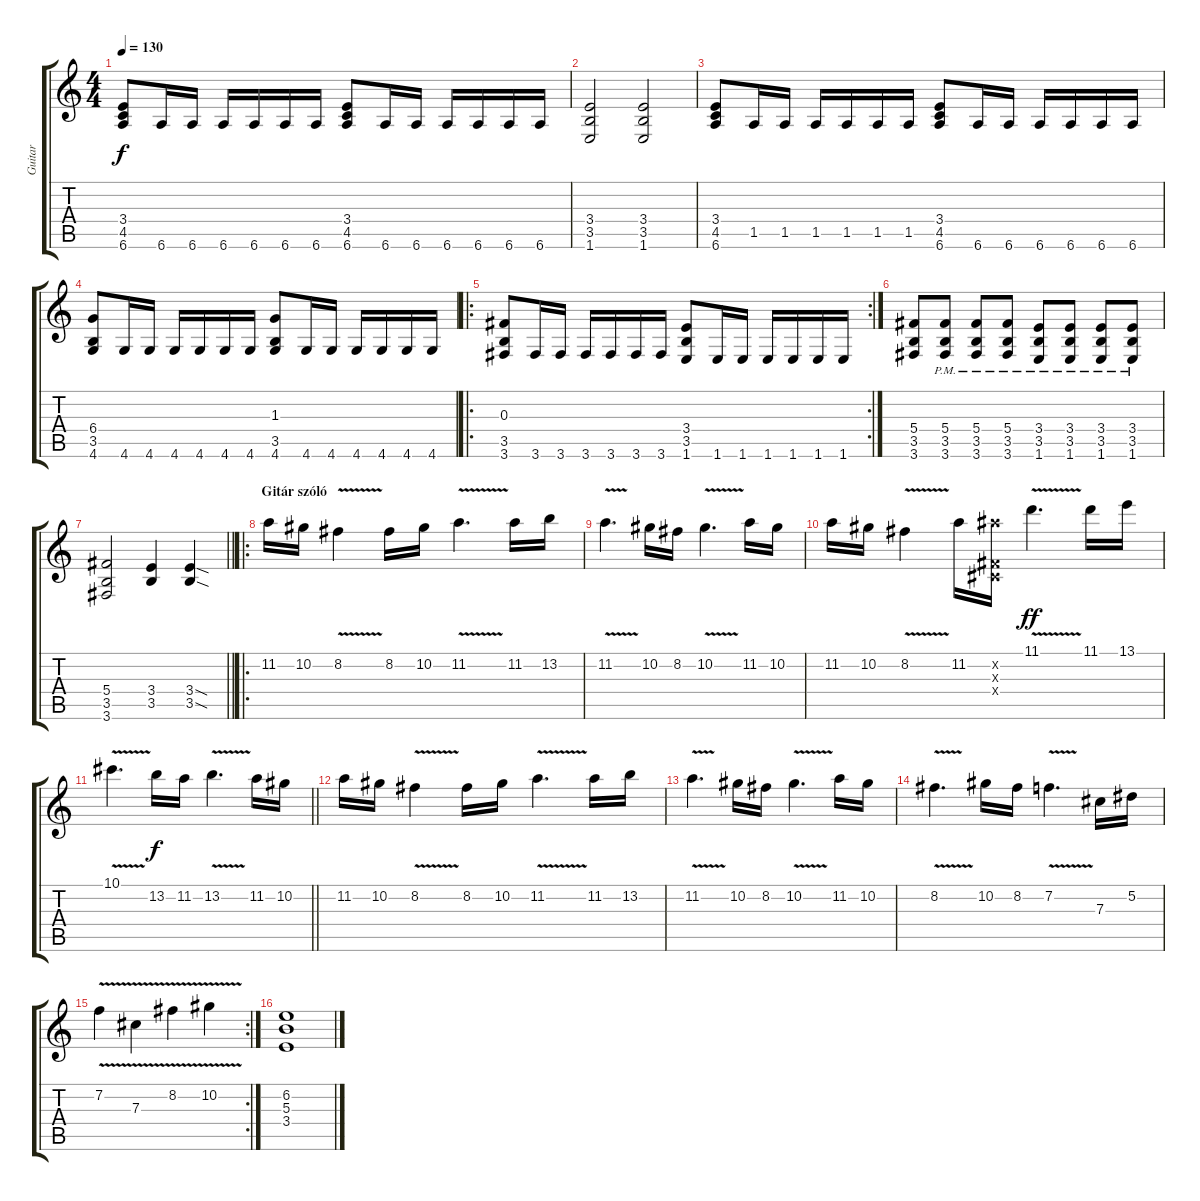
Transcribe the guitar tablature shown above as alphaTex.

\track ("Guitar" "Guitar") {instrument distortionguitar}
\staff {score tabs}
\tuning (Eb4 Bb3 Gb3 Db3 Ab2 Eb2) {hide}
\ts (4 4)
\tempo 130
\clef g2
\ks c
(3.4 4.5 6.6).8{dy f} 6.6.16 6.6.16 6.6.16 6.6.16 6.6.16 6.6.16 (3.4 4.5 6.6).8 6.6.16 6.6.16 6.6.16 6.6.16 6.6.16 6.6.16 |
(3.4 3.5 1.6).2 (3.4 3.5 1.6).2 |
(3.4 4.5 6.6).8 1.5.16 1.5.16 1.5.16 1.5.16 1.5.16 1.5.16 (3.4 4.5 6.6).8 6.6.16 6.6.16 6.6.16 6.6.16 6.6.16 6.6.16 |
(6.4 3.5 4.6).8 4.6.16 4.6.16 4.6.16 4.6.16 4.6.16 4.6.16 (1.3 3.5 4.6).8 4.6.16 4.6.16 4.6.16 4.6.16 4.6.16 4.6.16 |
\ro
\rc 2
(0.3 3.5 3.6).8 3.6.16 3.6.16 3.6.16 3.6.16 3.6.16 3.6.16 (3.4 3.5 1.6).8 1.6.16 1.6.16 1.6.16 1.6.16 1.6.16 1.6.16 |
(5.4 3.5 3.6).8 (5.4 3.5{pm} 3.6{pm}).8 (5.4 3.5{pm} 3.6{pm}).8 (5.4 3.5 3.6{pm}).8 (3.4{pm} 3.5{pm} 1.6{pm}).8 (3.4{pm} 3.5{pm} 1.6{pm}).8 (3.4{pm} 3.5{pm} 1.6{pm}).8 (3.4{pm} 3.5{pm} 1.6{pm}).8 |
\barLineRight lightlight
(5.4 3.5 3.6).2 (3.4 3.5).4 (3.4{sod} 3.5{sod}).4 |
\ro
\section ("" "Gitár szóló")
11.2.16 10.2.16 8.2{v}.4 8.2.16 10.2.16 11.2{v}.4{d} 11.2.16 13.2.16 |
11.2{v}.4{d} 10.2.16 8.2.16 10.2{v}.4{d} 11.2.16 10.2.16 |
11.2.16 10.2.16 8.2{v}.4 11.2.16 (12.2{x} 0.3{x} 0.4{x}).16 11.1{v}.4{d dy ff} 11.1.16 13.1.16 |
\barLineRight lightlight
10.1{v}.4{d} 13.2.16{dy f} 11.2.16 13.2{v}.4{d} 11.2.16 10.2.16 |
11.2.16 10.2.16 8.2{v}.4 8.2.16 10.2.16 11.2{v}.4{d} 11.2.16 13.2.16 |
11.2{v}.4{d} 10.2.16 8.2.16 10.2{v}.4{d} 11.2.16 10.2.16 |
8.2{v}.4{d} 10.2.16 8.2.16 7.2{v}.4{d} 7.3.16 5.2.16 |
\rc 2
7.2{v}.4 7.3{v}.4 8.2{v}.4 10.2{v}.4 |
(6.2 5.3 3.4).1
